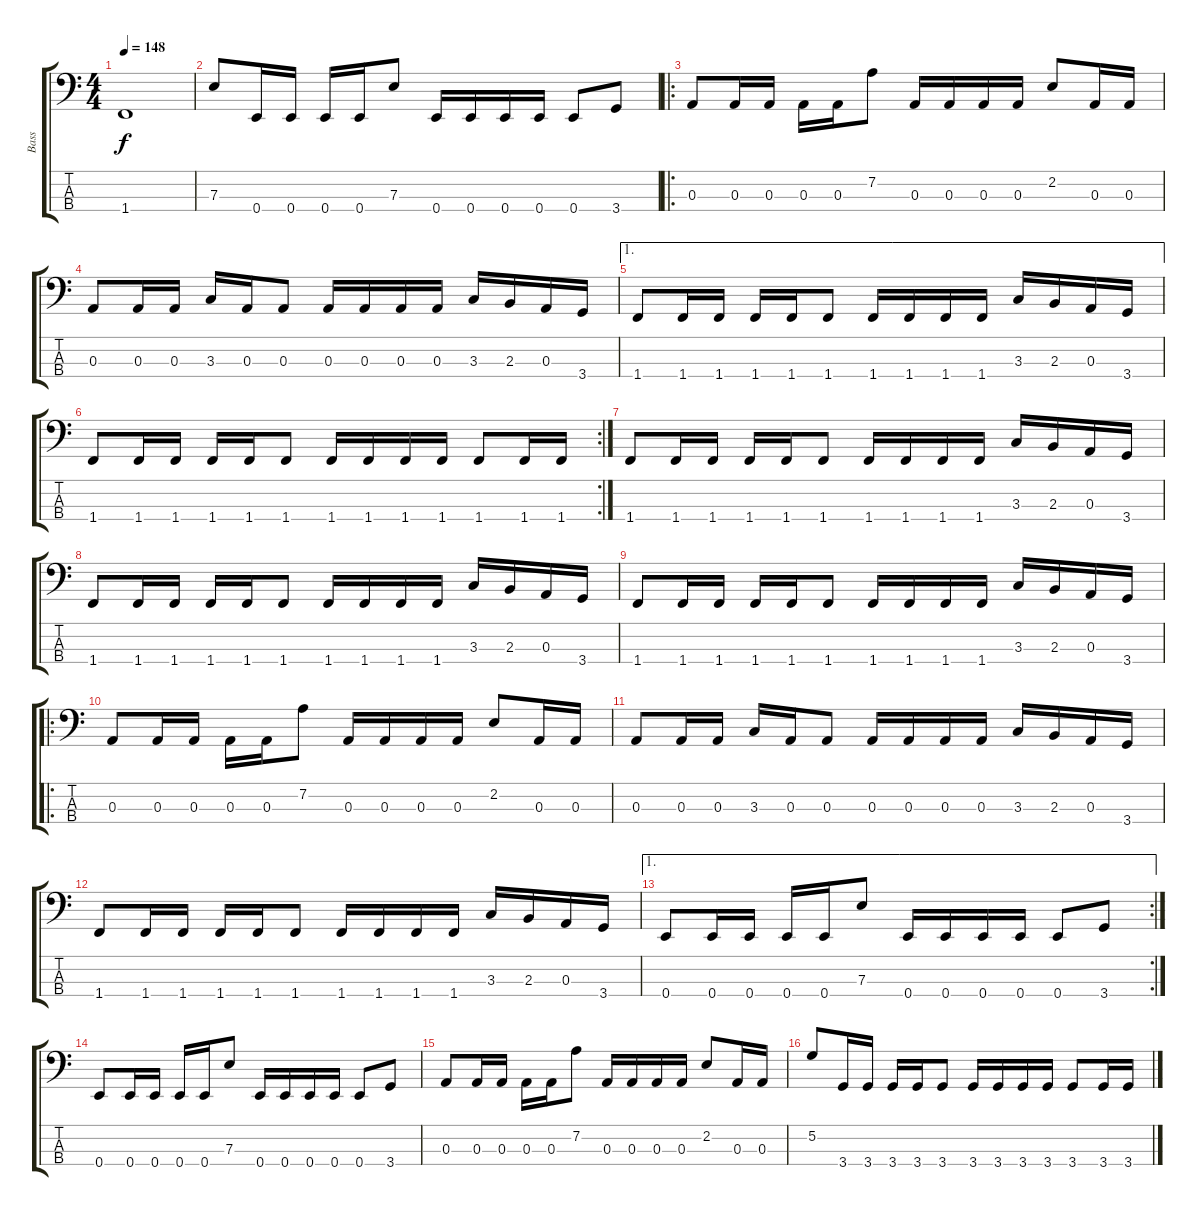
\track ("Bass" "Bass") {instrument electricbassfinger}
\staff {score tabs}
\tuning (G2 D2 A1 E1) {hide}
\ts (4 4)
\tempo 148
\clef f4
\ks c
1.4.1{dy f} |
7.3.8 0.4.16 0.4.16 0.4.16 0.4.16 7.3.8 0.4.16 0.4.16 0.4.16 0.4.16 0.4.8 3.4.8 |
\ro
0.3.8 0.3.16 0.3.16 0.3.16 0.3.16 7.2.8 0.3.16 0.3.16 0.3.16 0.3.16 2.2.8 0.3.16 0.3.16 |
0.3.8 0.3.16 0.3.16 3.3.16 0.3.16 0.3.8 0.3.16 0.3.16 0.3.16 0.3.16 3.3.16 2.3.16 0.3.16 3.4.16 |
\ae 1
1.4.8 1.4.16 1.4.16 1.4.16 1.4.16 1.4.8 1.4.16 1.4.16 1.4.16 1.4.16 3.3.16 2.3.16 0.3.16 3.4.16 |
\rc 2
1.4.8 1.4.16 1.4.16 1.4.16 1.4.16 1.4.8 1.4.16 1.4.16 1.4.16 1.4.16 1.4.8 1.4.16 1.4.16 |
1.4.8 1.4.16 1.4.16 1.4.16 1.4.16 1.4.8 1.4.16 1.4.16 1.4.16 1.4.16 3.3.16 2.3.16 0.3.16 3.4.16 |
1.4.8 1.4.16 1.4.16 1.4.16 1.4.16 1.4.8 1.4.16 1.4.16 1.4.16 1.4.16 3.3.16 2.3.16 0.3.16 3.4.16 |
1.4.8 1.4.16 1.4.16 1.4.16 1.4.16 1.4.8 1.4.16 1.4.16 1.4.16 1.4.16 3.3.16 2.3.16 0.3.16 3.4.16 |
\ro
0.3.8 0.3.16 0.3.16 0.3.16 0.3.16 7.2.8 0.3.16 0.3.16 0.3.16 0.3.16 2.2.8 0.3.16 0.3.16 |
0.3.8 0.3.16 0.3.16 3.3.16 0.3.16 0.3.8 0.3.16 0.3.16 0.3.16 0.3.16 3.3.16 2.3.16 0.3.16 3.4.16 |
1.4.8 1.4.16 1.4.16 1.4.16 1.4.16 1.4.8 1.4.16 1.4.16 1.4.16 1.4.16 3.3.16 2.3.16 0.3.16 3.4.16 |
\ae 1
\rc 2
0.4.8 0.4.16 0.4.16 0.4.16 0.4.16 7.3.8 0.4.16 0.4.16 0.4.16 0.4.16 0.4.8 3.4.8 |
0.4.8 0.4.16 0.4.16 0.4.16 0.4.16 7.3.8 0.4.16 0.4.16 0.4.16 0.4.16 0.4.8 3.4.8 |
0.3.8 0.3.16 0.3.16 0.3.16 0.3.16 7.2.8 0.3.16 0.3.16 0.3.16 0.3.16 2.2.8 0.3.16 0.3.16 |
5.2.8 3.4.16 3.4.16 3.4.16 3.4.16 3.4.8 3.4.16 3.4.16 3.4.16 3.4.16 3.4.8 3.4.16 3.4.16
